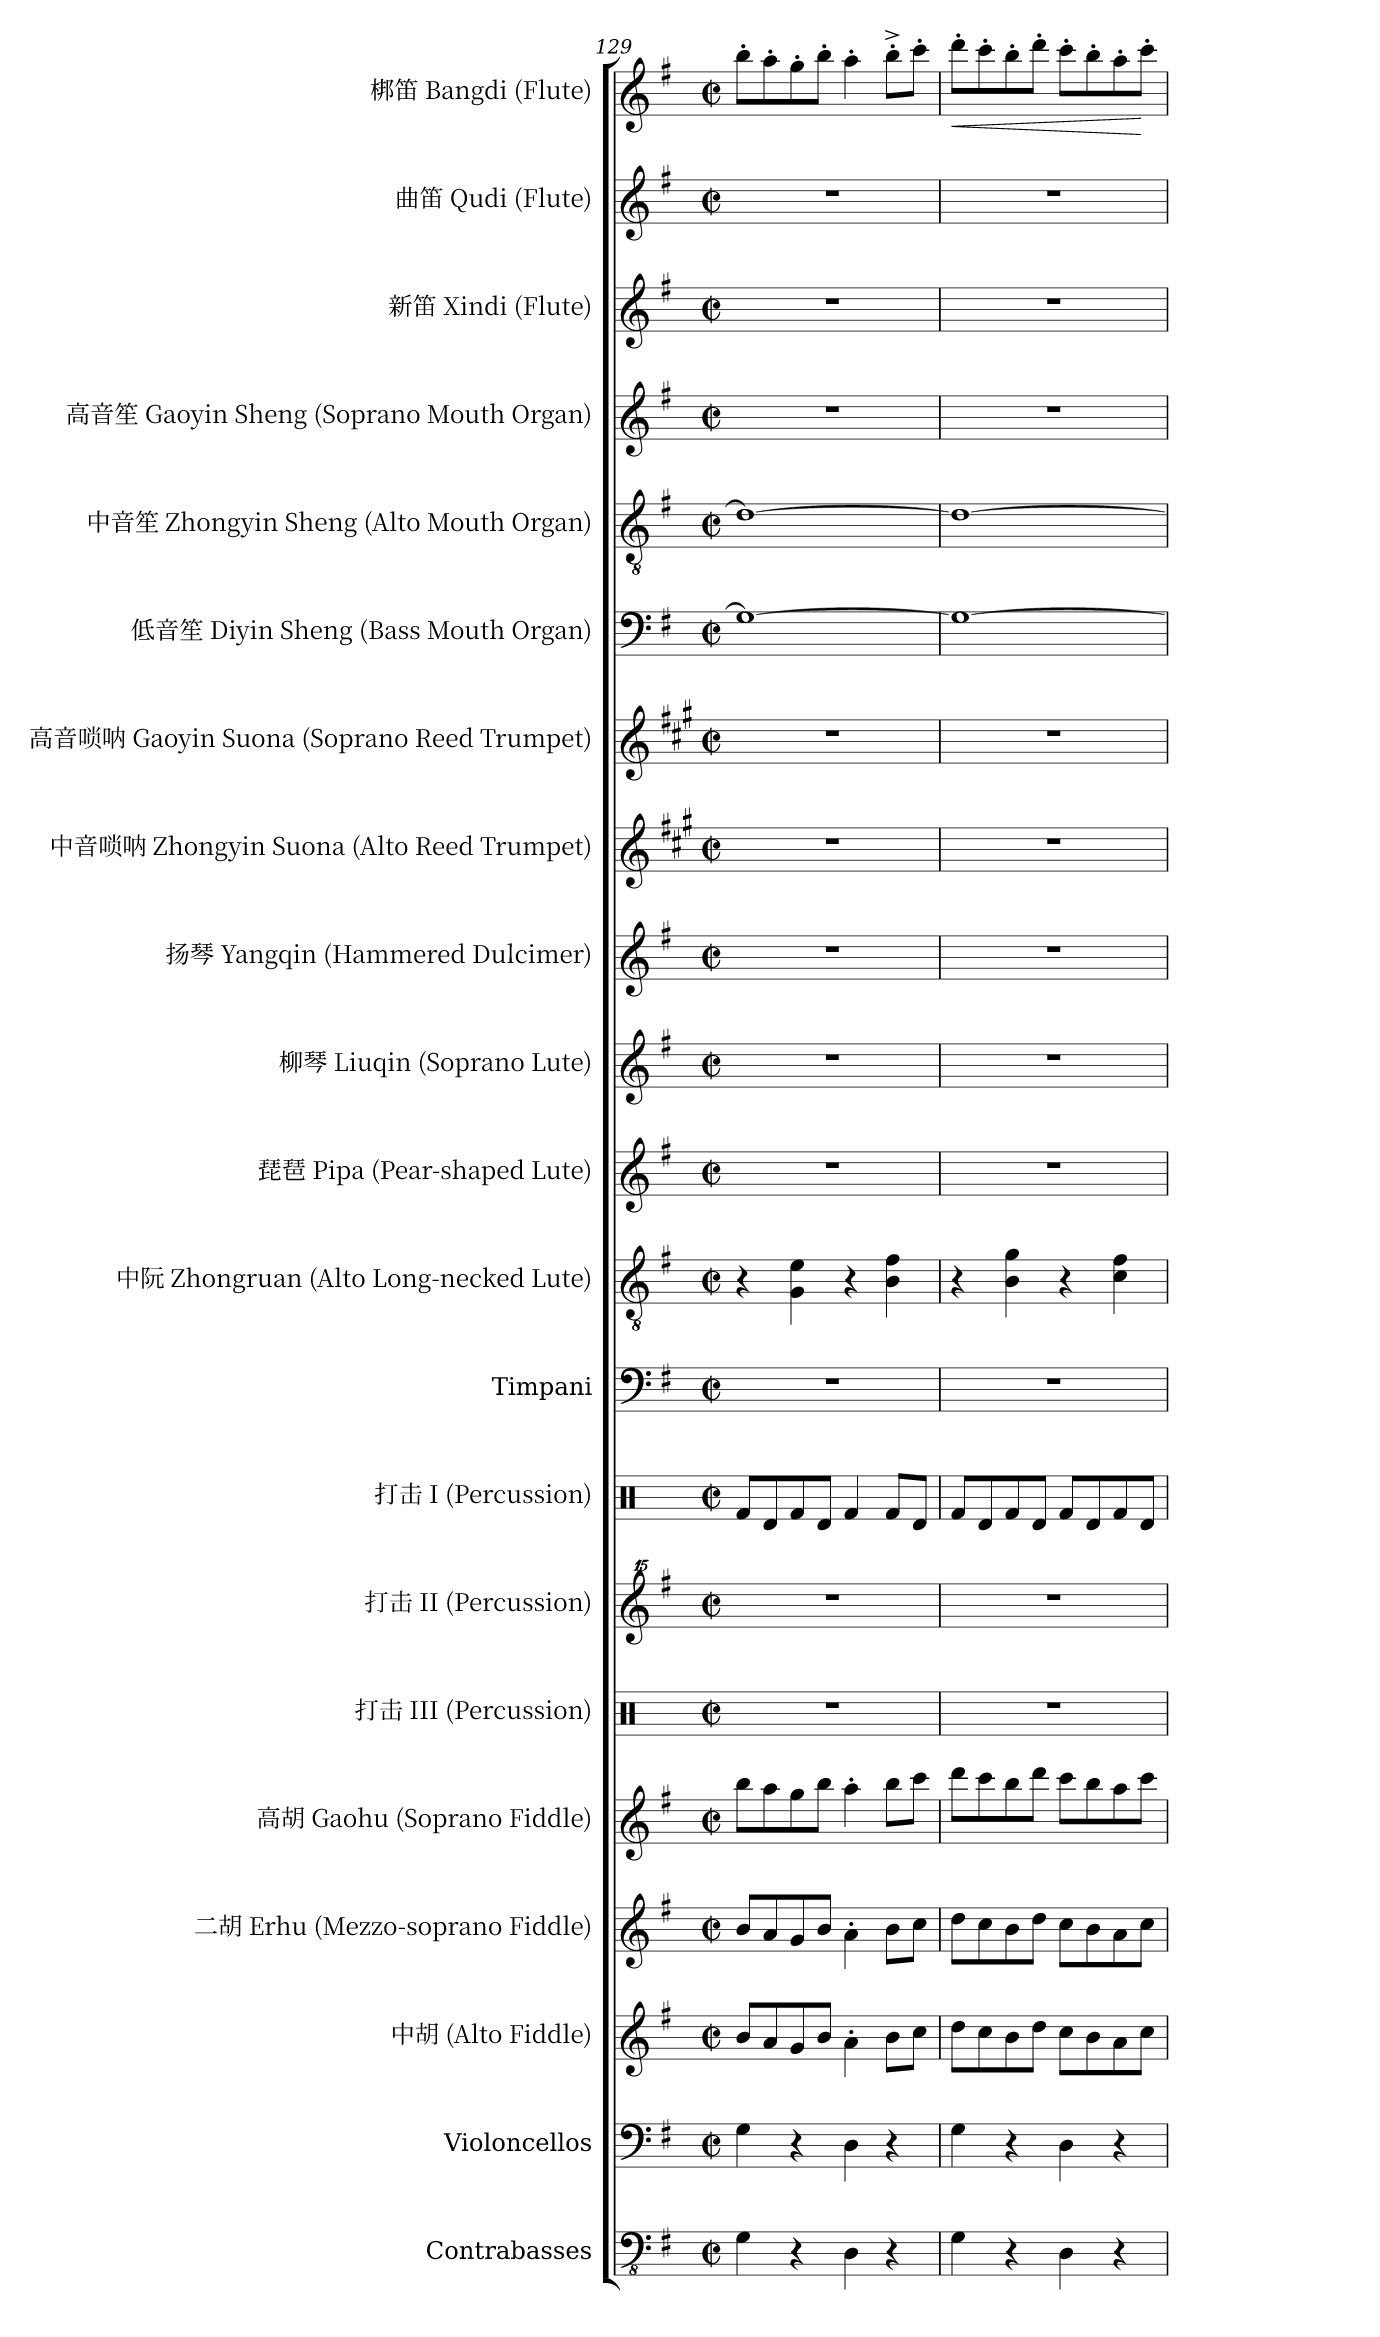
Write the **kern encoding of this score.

**kern	**kern	**kern	**kern	**kern	**kern	**kern	**kern	**kern	**kern	**kern	**kern	**kern	**kern	**kern	**kern	**kern	**kern	**kern	**kern	**kern	**dynam
*part21	*part20	*part19	*part18	*part17	*part16	*part15	*part14	*part13	*part12	*part11	*part10	*part9	*part8	*part7	*part6	*part5	*part4	*part3	*part2	*part1	*part1
*staff21	*staff20	*staff19	*staff18	*staff17	*staff16	*staff15	*staff14	*staff13	*staff12	*staff11	*staff10	*staff9	*staff8	*staff7	*staff6	*staff5	*staff4	*staff3	*staff2	*staff1	*staff1
*I"Contrabasses	*I"Violoncellos	*I"中胡 (Alto Fiddle)	*I"二胡 Erhu (Mezzo-soprano Fiddle)	*I"高胡 Gaohu (Soprano Fiddle)	*I"打击 III (Percussion)	*I"打击 II (Percussion)	*I"打击 I (Percussion)	*I"Timpani	*I"中阮 Zhongruan (Alto Long-necked Lute)	*I"琵琶 Pipa (Pear-shaped Lute)	*I"柳琴 Liuqin (Soprano Lute)	*I"扬琴 Yangqin  (Hammered Dulcimer)	*I"中音唢呐 Zhongyin Suona (Alto Reed Trumpet)	*I"高音唢呐 Gaoyin Suona (Soprano Reed Trumpet)	*I"低音笙 Diyin Sheng (Bass Mouth Organ)	*I"中音笙 Zhongyin Sheng (Alto Mouth Organ)	*I"高音笙 Gaoyin Sheng (Soprano Mouth Organ)	*I"新笛 Xindi (Flute)	*I"曲笛 Qudi (Flute)	*I"梆笛 Bangdi (Flute)	*
*I'Cbs.	*I'Vcs.	*	*	*	*I'打击 III	*I'打击 II	*I'打击 I	*I'Timp.	*	*	*	*	*	*	*	*	*	*	*	*	*
*clefFv4	*clefF4	*clefG2	*clefG2	*clefG2	*clefX	*clefG^^2	*clefX	*clefF4	*clefGv2	*clefG2	*clefG2	*clefG2	*clefG2	*clefG2	*clefF4	*clefGv2	*clefG2	*clefG2	*clefG2	*clefG2	*
*	*	*	*	*	*	*	*	*	*	*ITrd7c12	*	*	*ITrd1c2	*ITrd1c2	*	*	*	*	*	*	*
*k[f#]	*k[f#]	*k[f#]	*k[f#]	*k[f#]	*k[]	*k[f#]	*k[]	*k[f#]	*k[f#]	*k[f#]	*k[f#]	*k[f#]	*k[f#]	*k[f#]	*k[f#]	*k[f#]	*k[f#]	*k[f#]	*k[f#]	*k[f#]	*
*M2/2	*M2/2	*M2/2	*M2/2	*M2/2	*M2/2	*M2/2	*M2/2	*M2/2	*M2/2	*M2/2	*M2/2	*M2/2	*M2/2	*M2/2	*M2/2	*M2/2	*M2/2	*M2/2	*M2/2	*M2/2	*
*met(c|)	*met(c|)	*met(c|)	*met(c|)	*met(c|)	*met(c|)	*met(c|)	*met(c|)	*met(c|)	*met(c|)	*met(c|)	*met(c|)	*met(c|)	*met(c|)	*met(c|)	*met(c|)	*met(c|)	*met(c|)	*met(c|)	*met(c|)	*met(c|)	*
=129	=129	=129	=129	=129	=129	=129	=129	=129	=129	=129	=129	=129	=129	=129	=129	=129	=129	=129	=129	=129	=129
4GG\	4G\	8b/L	8b/L	8bb\L	1r	1r	8Rf/L	1r	4r	1r	1r	1r	1r	1r	1G_	1d_	1r	1r	1r	8bb'\L	.
.	.	8a/	8a/	8aa\	.	.	8Rd/	.	.	.	.	.	.	.	.	.	.	.	.	8aa'\	.
4r	4r	8g/	8g/	8gg\	.	.	8Rf/	.	4G\ 4e\	.	.	.	.	.	.	.	.	.	.	8gg'\	.
.	.	8b/J	8b/J	8bb\J	.	.	8Rd/J	.	.	.	.	.	.	.	.	.	.	.	.	8bb'\J	.
4DD\	4D\	4a'\	4a'\	4aa'\	.	.	4Rf/	.	4r	.	.	.	.	.	.	.	.	.	.	4aa'\	.
4r	4r	8b\L	8b\L	8bb\L	.	.	8Rf/L	.	4B\ 4f#\	.	.	.	.	.	.	.	.	.	.	8bb^'\L	.
.	.	8cc\J	8cc\J	8ccc\J	.	.	8Rd/J	.	.	.	.	.	.	.	.	.	.	.	.	8ccc'\J	.
=130	=130	=130	=130	=130	=130	=130	=130	=130	=130	=130	=130	=130	=130	=130	=130	=130	=130	=130	=130	=130	=130
!	!	!	!	!	!	!	!	!	!	!	!	!	!	!	!	!	!	!	!	!	!LO:HP:b
4GG\	4G\	8dd\L	8dd\L	8ddd\L	1r	1r	8Rf/L	1r	4r	1r	1r	1r	1r	1r	1G_	1d_	1r	1r	1r	8ddd'\L	<
.	.	8cc\	8cc\	8ccc\	.	.	8Rd/	.	.	.	.	.	.	.	.	.	.	.	.	8ccc'\	.
4r	4r	8b\	8b\	8bb\	.	.	8Rf/	.	4B\ 4g\	.	.	.	.	.	.	.	.	.	.	8bb'\	.
.	.	8dd\J	8dd\J	8ddd\J	.	.	8Rd/J	.	.	.	.	.	.	.	.	.	.	.	.	8ddd'\J	.
4DD\	4D\	8cc\L	8cc\L	8ccc\L	.	.	8Rf/L	.	4r	.	.	.	.	.	.	.	.	.	.	8ccc'\L	.
.	.	8b\	8b\	8bb\	.	.	8Rd/	.	.	.	.	.	.	.	.	.	.	.	.	8bb'\	.
4r	4r	8a\	8a\	8aa\	.	.	8Rf/	.	4c\ 4f#\	.	.	.	.	.	.	.	.	.	.	8aa'\	.
.	.	8cc\J	8cc\J	8ccc\J	.	.	8Rd/J	.	.	.	.	.	.	.	.	.	.	.	.	8ccc'\J	[
=	=	=	=	=	=	=	=	=	=	=	=	=	=	=	=	=	=	=	=	=	=
*-	*-	*-	*-	*-	*-	*-	*-	*-	*-	*-	*-	*-	*-	*-	*-	*-	*-	*-	*-	*-	*-
